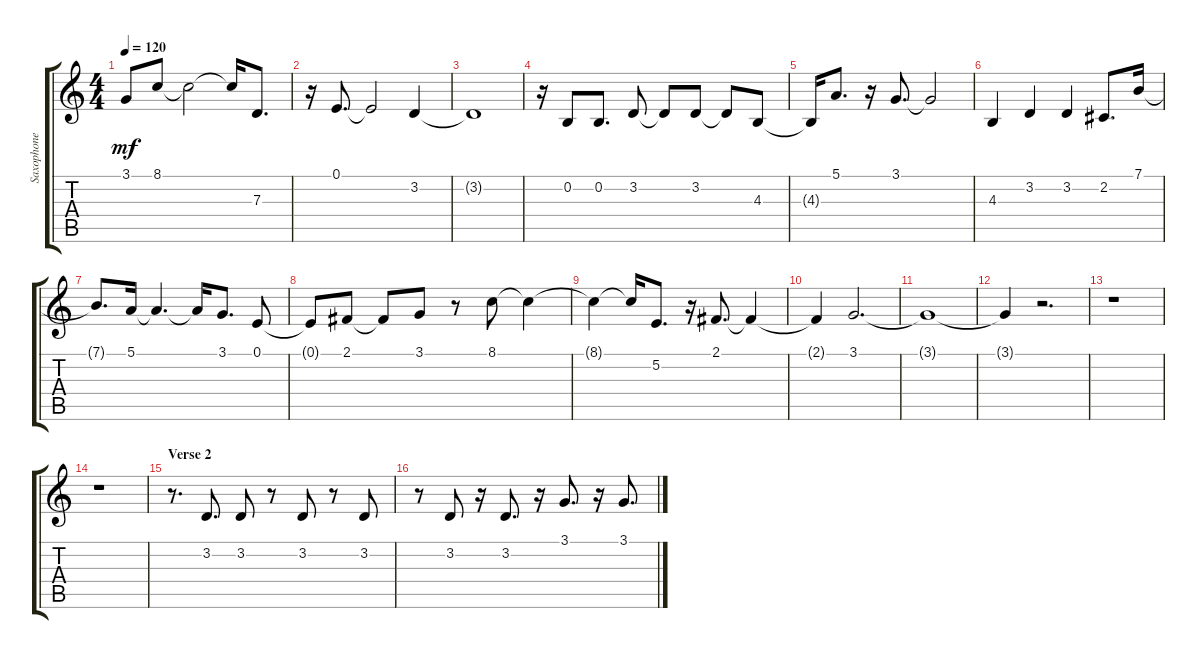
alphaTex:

\track ("Saxophone : Alto in Eb" "Saxophone ") {instrument altosax}
\staff {score tabs}
\tuning (E4 B3 G3 D3 A2 E2) {hide}
\ts (4 4)
\tempo 120
\clef g2
\ks aminor
3.1{t}.8{dy mf} 8.1.8 8.1{t}.2 8.1{t}.16 7.3.8{d} |
r.16 0.1.8{d} 0.1{t}.2 3.2.4 |
3.2{t}.1 |
r.16 0.2.8 0.2.8{d} 3.2.8 3.2{t}.8 3.2.8 3.2{t}.8 4.3.8 |
4.3{t}.16 5.1.8{d} r.16 3.1.8{d} 3.1{t}.2 |
4.3.4 3.2.4 3.2.4 2.2.8{d} 7.1.16 |
7.1{t}.8{d} 5.1.16 5.1{t}.4{d} 5.1{t}.16 3.1.8{d} 0.1.8 |
0.1{t}.8 2.1.8 2.1{t}.8 3.1.8 r.8 8.1.8 8.1{t}.4 |
8.1{t}.4 8.1{t}.16 5.2.8{d} r.16 2.1.8{d} 2.1{t}.4 |
2.1{t}.4 3.1.2{d} |
3.1{t}.1 |
3.1{t}.4 r.2{d} |
r.1 |
r.1 |
\section ("" "Verse 2")
r.8{d} 3.2.8{d} 3.2.8 r.8 3.2.8 r.8 3.2.8 |
r.8 3.2.8 r.16 3.2.8{d} r.16 3.1.8{d} r.16 3.1.8{d}
